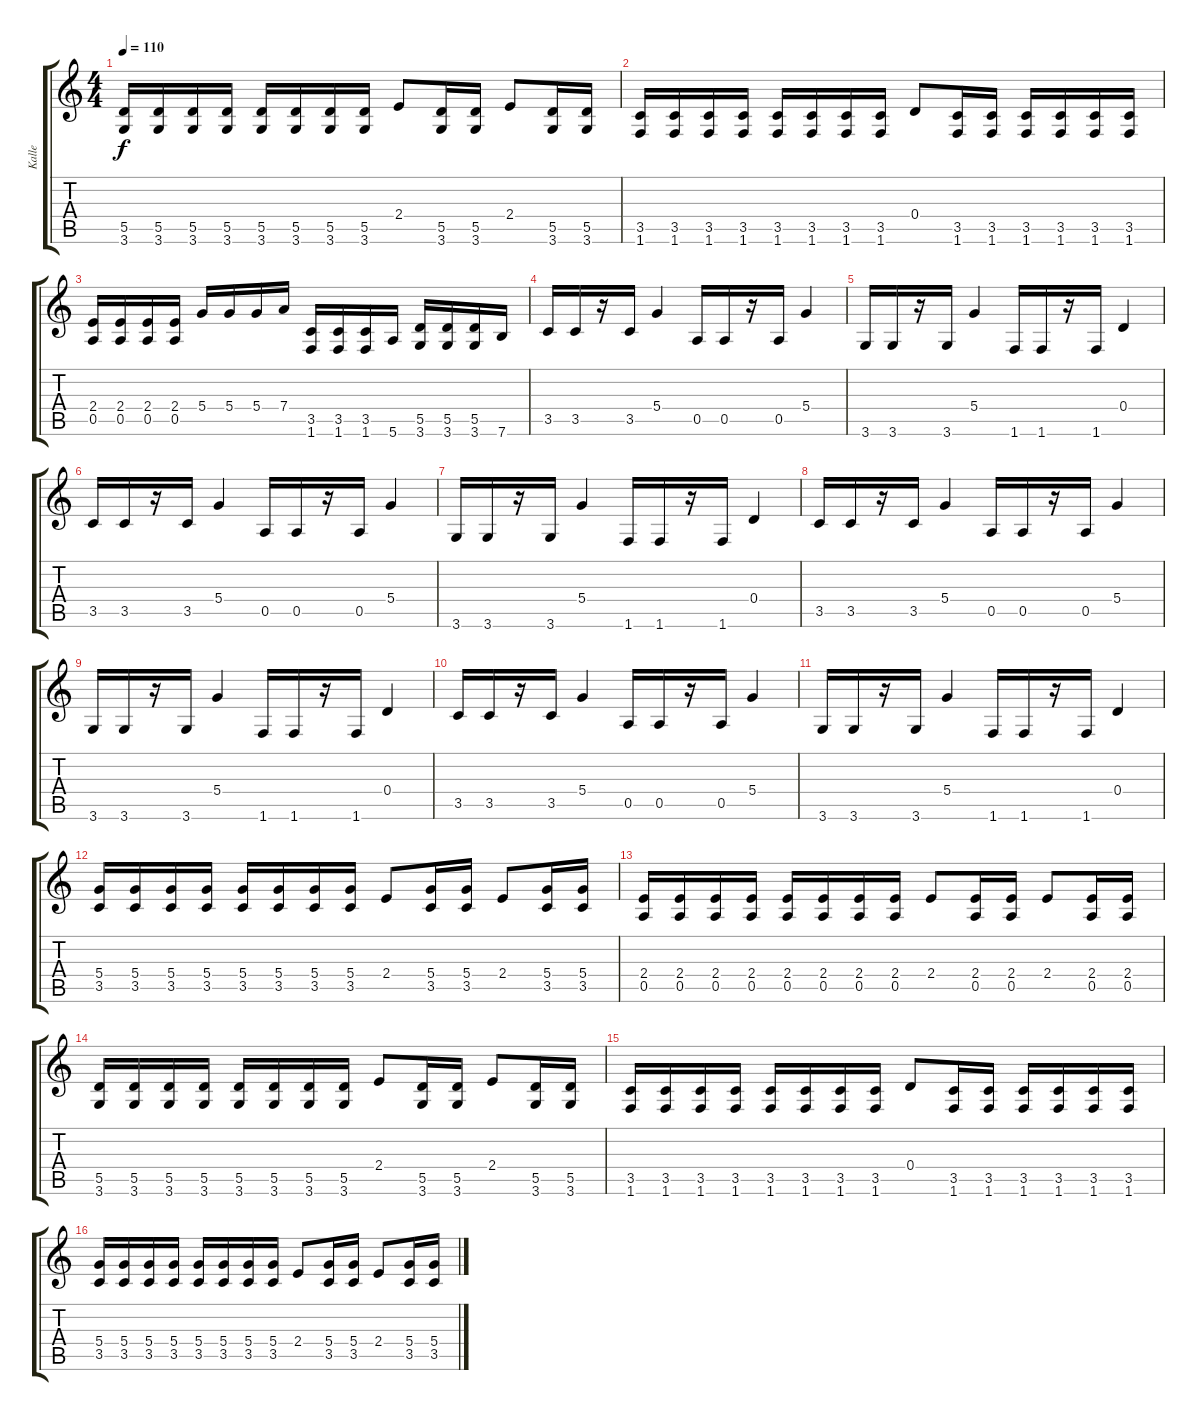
\track ("Kalle" "Kalle") {instrument distortionguitar}
\staff {score tabs}
\tuning (E4 B3 G3 D3 A2 E2) {hide}
\ts (4 4)
\tempo 110
\clef g2
\ks c
(5.5 3.6).16{dy f} (5.5 3.6).16 (5.5 3.6).16 (5.5 3.6).16 (5.5 3.6).16 (5.5 3.6).16 (5.5 3.6).16 (5.5 3.6).16 2.4.8 (5.5 3.6).16 (5.5 3.6).16 2.4.8 (5.5 3.6).16 (5.5 3.6).16 |
(3.5 1.6).16 (3.5 1.6).16 (3.5 1.6).16 (3.5 1.6).16 (3.5 1.6).16 (3.5 1.6).16 (3.5 1.6).16 (3.5 1.6).16 0.4.8 (3.5 1.6).16 (3.5 1.6).16 (3.5 1.6).16 (3.5 1.6).16 (3.5 1.6).16 (3.5 1.6).16 |
(2.4 0.5).16 (2.4 0.5).16 (2.4 0.5).16 (2.4 0.5).16 5.4.16 5.4.16 5.4.16 7.4.16 (3.5 1.6).16 (3.5 1.6).16 (3.5 1.6).16 5.6.16 (5.5 3.6).16 (5.5 3.6).16 (5.5 3.6).16 7.6.16 |
3.5.16 3.5.16 r.16 3.5.16 5.4.4 0.5.16 0.5.16 r.16 0.5.16 5.4.4 |
3.6.16 3.6.16 r.16 3.6.16 5.4.4 1.6.16 1.6.16 r.16 1.6.16 0.4.4 |
3.5.16 3.5.16 r.16 3.5.16 5.4.4 0.5.16 0.5.16 r.16 0.5.16 5.4.4 |
3.6.16 3.6.16 r.16 3.6.16 5.4.4 1.6.16 1.6.16 r.16 1.6.16 0.4.4 |
3.5.16 3.5.16 r.16 3.5.16 5.4.4 0.5.16 0.5.16 r.16 0.5.16 5.4.4 |
3.6.16 3.6.16 r.16 3.6.16 5.4.4 1.6.16 1.6.16 r.16 1.6.16 0.4.4 |
3.5.16 3.5.16 r.16 3.5.16 5.4.4 0.5.16 0.5.16 r.16 0.5.16 5.4.4 |
3.6.16 3.6.16 r.16 3.6.16 5.4.4 1.6.16 1.6.16 r.16 1.6.16 0.4.4 |
(5.4 3.5).16 (5.4 3.5).16 (5.4 3.5).16 (5.4 3.5).16 (5.4 3.5).16 (5.4 3.5).16 (5.4 3.5).16 (5.4 3.5).16 2.4.8 (5.4 3.5).16 (5.4 3.5).16 2.4.8 (5.4 3.5).16 (5.4 3.5).16 |
(2.4 0.5).16 (2.4 0.5).16 (2.4 0.5).16 (2.4 0.5).16 (2.4 0.5).16 (2.4 0.5).16 (2.4 0.5).16 (2.4 0.5).16 2.4.8 (2.4 0.5).16 (2.4 0.5).16 2.4.8 (2.4 0.5).16 (2.4 0.5).16 |
(5.5 3.6).16 (5.5 3.6).16 (5.5 3.6).16 (5.5 3.6).16 (5.5 3.6).16 (5.5 3.6).16 (5.5 3.6).16 (5.5 3.6).16 2.4.8 (5.5 3.6).16 (5.5 3.6).16 2.4.8 (5.5 3.6).16 (5.5 3.6).16 |
(3.5 1.6).16 (3.5 1.6).16 (3.5 1.6).16 (3.5 1.6).16 (3.5 1.6).16 (3.5 1.6).16 (3.5 1.6).16 (3.5 1.6).16 0.4.8 (3.5 1.6).16 (3.5 1.6).16 (3.5 1.6).16 (3.5 1.6).16 (3.5 1.6).16 (3.5 1.6).16 |
(5.4 3.5).16 (5.4 3.5).16 (5.4 3.5).16 (5.4 3.5).16 (5.4 3.5).16 (5.4 3.5).16 (5.4 3.5).16 (5.4 3.5).16 2.4.8 (5.4 3.5).16 (5.4 3.5).16 2.4.8 (5.4 3.5).16 (5.4 3.5).16
